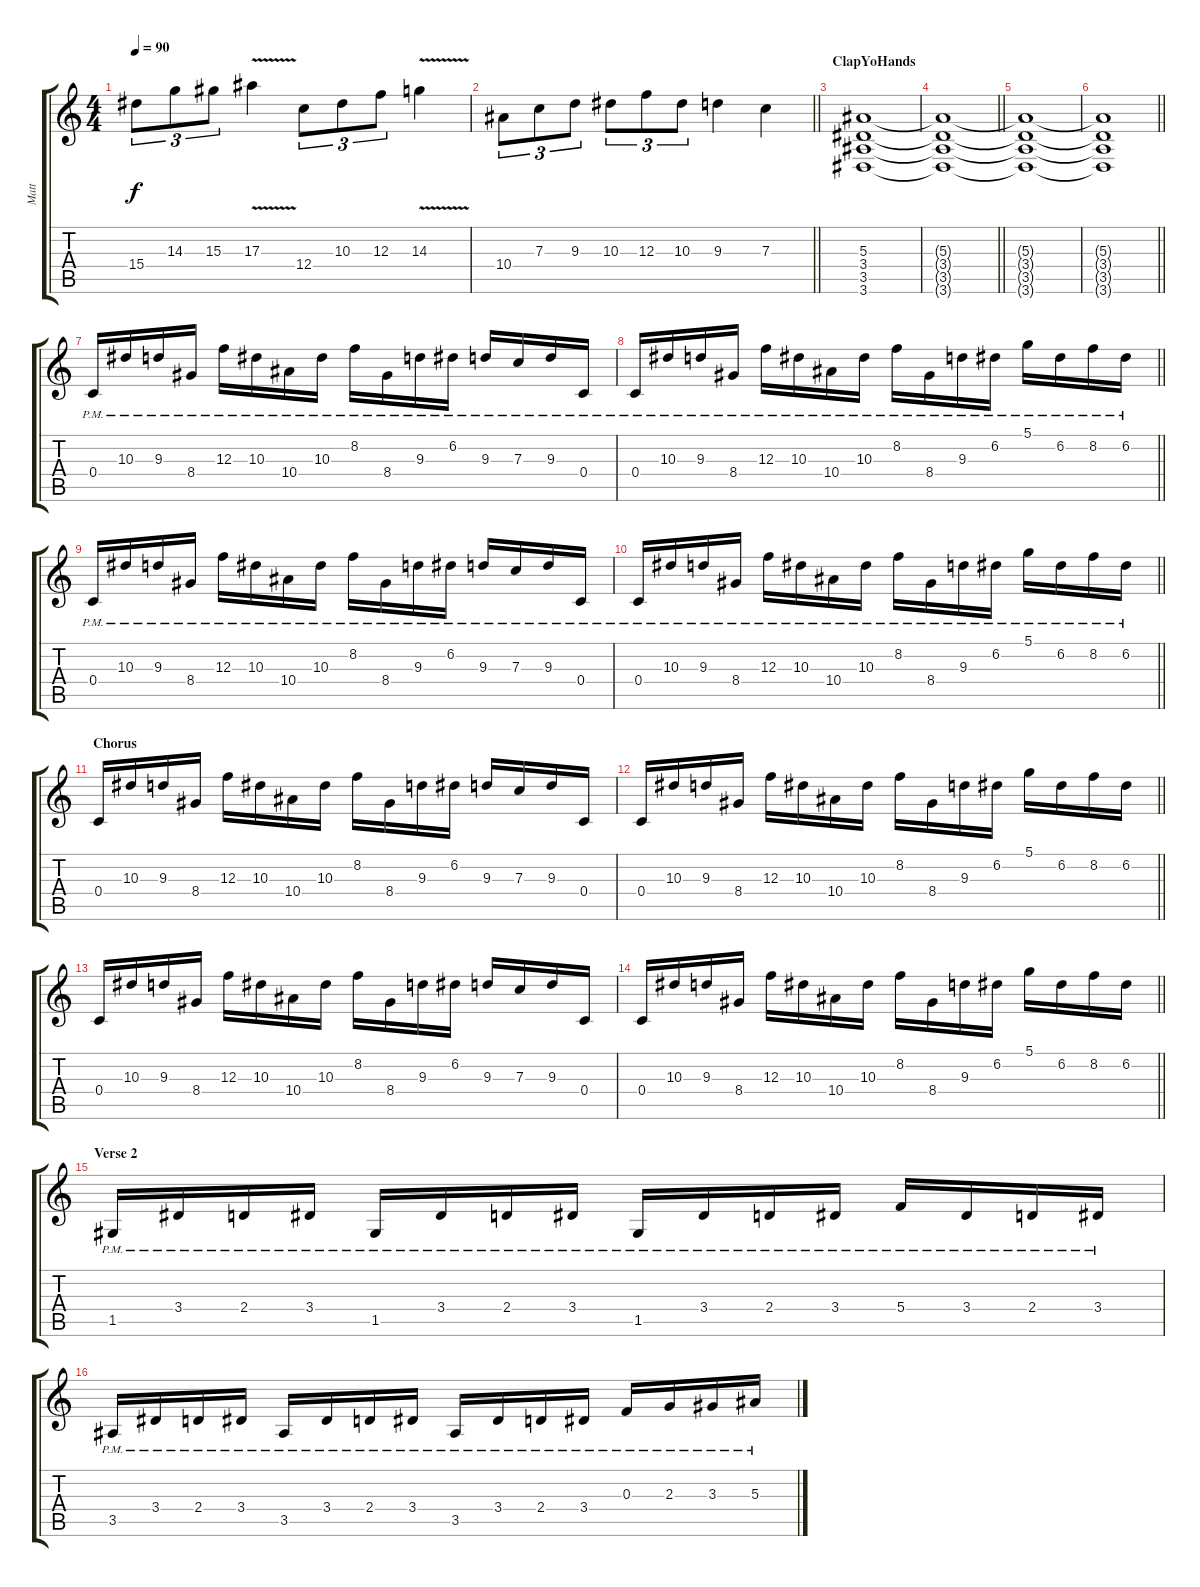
\track ("Matt" "Matt") {instrument distortionguitar}
\staff {score tabs}
\tuning (D4 A3 F3 C3 G2 C2) {hide}
\ts (4 4)
\tempo 90
\clef g2
\ks c
15.4.8{tu (3 2) dy f} 14.3.8{tu (3 2)} 15.3.8{tu (3 2)} 17.3{v}.4 12.4.8{tu (3 2)} 10.3.8{tu (3 2)} 12.3.8{tu (3 2)} 14.3{v}.4 |
\barLineRight lightlight
10.4.8{tu (3 2)} 7.3.8{tu (3 2)} 9.3.8{tu (3 2)} 10.3.8{tu (3 2)} 12.3.8{tu (3 2)} 10.3.8{tu (3 2)} 9.3.4 7.3.4 |
\section ("" "ClapYoHands")
(5.3 3.4 3.5 3.6).1 |
\barLineRight lightlight
(5.3{t} 3.4{t} 3.5{t} 3.6{t}).1 |
(5.3{t} 3.4{t} 3.5{t} 3.6{t}).1 |
\barLineRight lightlight
(5.3{t} 3.4{t} 3.5{t} 3.6{t}).1 |
0.4{pm}.16 10.3{pm}.16 9.3{pm}.16 8.4{pm}.16 12.3{pm}.16 10.3{pm}.16 10.4{pm}.16 10.3{pm}.16 8.2{pm}.16 8.4{pm}.16 9.3{pm}.16 6.2{pm}.16 9.3{pm}.16 7.3{pm}.16 9.3{pm}.16 0.4{pm}.16 |
\barLineRight lightlight
0.4{pm}.16 10.3{pm}.16 9.3{pm}.16 8.4{pm}.16 12.3{pm}.16 10.3{pm}.16 10.4{pm}.16 10.3{pm}.16 8.2{pm}.16 8.4{pm}.16 9.3{pm}.16 6.2{pm}.16 5.1{pm}.16 6.2{pm}.16 8.2{pm}.16 6.2{pm}.16 |
0.4{pm}.16 10.3{pm}.16 9.3{pm}.16 8.4{pm}.16 12.3{pm}.16 10.3{pm}.16 10.4{pm}.16 10.3{pm}.16 8.2{pm}.16 8.4{pm}.16 9.3{pm}.16 6.2{pm}.16 9.3{pm}.16 7.3{pm}.16 9.3{pm}.16 0.4{pm}.16 |
\barLineRight lightlight
0.4{pm}.16 10.3{pm}.16 9.3{pm}.16 8.4{pm}.16 12.3{pm}.16 10.3{pm}.16 10.4{pm}.16 10.3{pm}.16 8.2{pm}.16 8.4{pm}.16 9.3{pm}.16 6.2{pm}.16 5.1{pm}.16 6.2{pm}.16 8.2{pm}.16 6.2{pm}.16 |
\section ("" "Chorus")
0.4.16 10.3.16 9.3.16 8.4.16 12.3.16 10.3.16 10.4.16 10.3.16 8.2.16 8.4.16 9.3.16 6.2.16 9.3.16 7.3.16 9.3.16 0.4.16 |
\barLineRight lightlight
0.4.16 10.3.16 9.3.16 8.4.16 12.3.16 10.3.16 10.4.16 10.3.16 8.2.16 8.4.16 9.3.16 6.2.16 5.1.16 6.2.16 8.2.16 6.2.16 |
0.4.16 10.3.16 9.3.16 8.4.16 12.3.16 10.3.16 10.4.16 10.3.16 8.2.16 8.4.16 9.3.16 6.2.16 9.3.16 7.3.16 9.3.16 0.4.16 |
\barLineRight lightlight
0.4.16 10.3.16 9.3.16 8.4.16 12.3.16 10.3.16 10.4.16 10.3.16 8.2.16 8.4.16 9.3.16 6.2.16 5.1.16 6.2.16 8.2.16 6.2.16 |
\section ("" "Verse 2")
1.5{pm}.16 3.4{pm}.16 2.4{pm}.16 3.4{pm}.16 1.5{pm}.16 3.4{pm}.16 2.4{pm}.16 3.4{pm}.16 1.5{pm}.16 3.4{pm}.16 2.4{pm}.16 3.4{pm}.16 5.4{pm}.16 3.4{pm}.16 2.4{pm}.16 3.4{pm}.16 |
3.5{pm}.16 3.4{pm}.16 2.4{pm}.16 3.4{pm}.16 3.5{pm}.16 3.4{pm}.16 2.4{pm}.16 3.4{pm}.16 3.5{pm}.16 3.4{pm}.16 2.4{pm}.16 3.4{pm}.16 0.3{pm}.16 2.3{pm}.16 3.3{pm}.16 5.3{pm}.16
